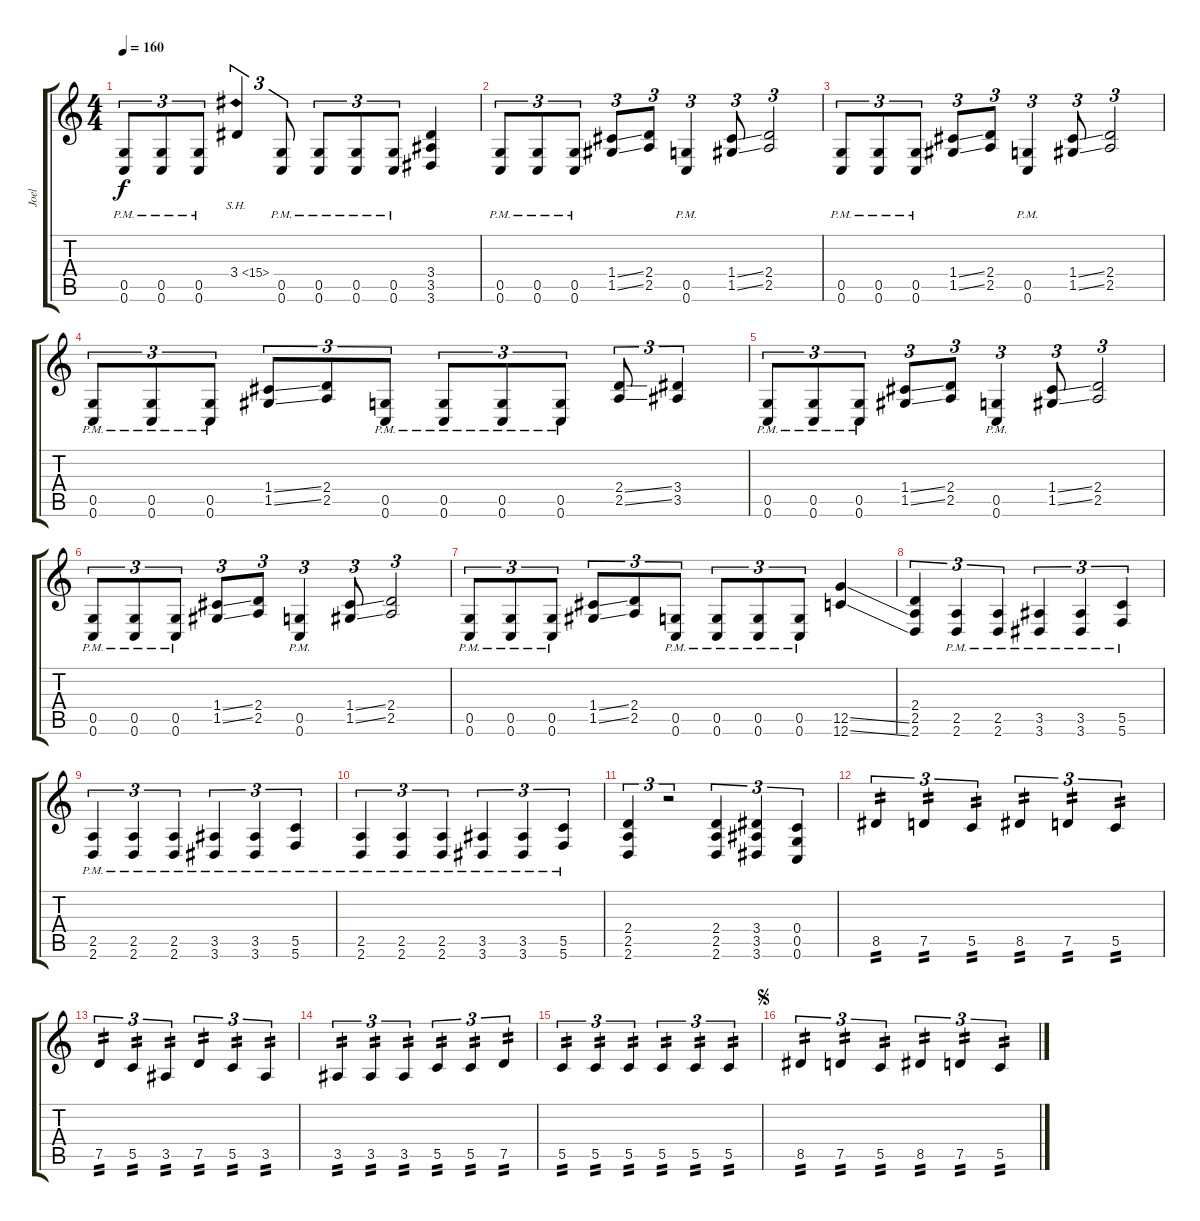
\track ("Joel" "Joel") {instrument distortionguitar}
\staff {score tabs}
\tuning (D4 A3 F3 C3 G2 C2) {hide}
\ts (4 4)
\tempo 160
\clef g2
\ks c
(0.5{pm} 0.6{pm}).8{tu (3 2) dy f} (0.5{pm} 0.6{pm}).8{tu (3 2)} (0.5{pm} 0.6{pm}).8{tu (3 2)} 3.4{sh 12}.4{tu (3 2)} (0.5{pm} 0.6{pm}).8{tu (3 2)} (0.5{pm} 0.6{pm}).8{tu (3 2)} (0.5{pm} 0.6{pm}).8{tu (3 2)} (0.5{pm} 0.6{pm}).8{tu (3 2)} (3.4 3.5 3.6).4 |
(0.5{pm} 0.6{pm}).8{tu (3 2)} (0.5{pm} 0.6{pm}).8{tu (3 2)} (0.5{pm} 0.6{pm}).8{tu (3 2)} (1.4{ss} 1.5{ss}).8{tu (3 2)} (2.4 2.5).8{tu (3 2)} (0.5{pm} 0.6{pm}).4{tu (3 2)} (1.4{ss} 1.5{ss}).8{tu (3 2)} (2.4 2.5).2{tu (3 2)} |
(0.5{pm} 0.6{pm}).8{tu (3 2)} (0.5{pm} 0.6{pm}).8{tu (3 2)} (0.5{pm} 0.6{pm}).8{tu (3 2)} (1.4{ss} 1.5{ss}).8{tu (3 2)} (2.4 2.5).8{tu (3 2)} (0.5{pm} 0.6{pm}).4{tu (3 2)} (1.4{ss} 1.5{ss}).8{tu (3 2)} (2.4 2.5).2{tu (3 2)} |
(0.5{pm} 0.6{pm}).8{tu (3 2)} (0.5{pm} 0.6{pm}).8{tu (3 2)} (0.5{pm} 0.6{pm}).8{tu (3 2)} (1.4{ss} 1.5{ss}).8{tu (3 2)} (2.4 2.5).8{tu (3 2)} (0.5{pm} 0.6{pm}).8{tu (3 2)} (0.5{pm} 0.6{pm}).8{tu (3 2)} (0.5{pm} 0.6{pm}).8{tu (3 2)} (0.5{pm} 0.6{pm}).8{tu (3 2)} (2.4{ss} 2.5{ss}).8{tu (3 2)} (3.4 3.5).4{tu (3 2)} |
(0.5{pm} 0.6{pm}).8{tu (3 2)} (0.5{pm} 0.6{pm}).8{tu (3 2)} (0.5{pm} 0.6{pm}).8{tu (3 2)} (1.4{ss} 1.5{ss}).8{tu (3 2)} (2.4 2.5).8{tu (3 2)} (0.5{pm} 0.6{pm}).4{tu (3 2)} (1.4{ss} 1.5{ss}).8{tu (3 2)} (2.4 2.5).2{tu (3 2)} |
(0.5{pm} 0.6{pm}).8{tu (3 2)} (0.5{pm} 0.6{pm}).8{tu (3 2)} (0.5{pm} 0.6{pm}).8{tu (3 2)} (1.4{ss} 1.5{ss}).8{tu (3 2)} (2.4 2.5).8{tu (3 2)} (0.5{pm} 0.6{pm}).4{tu (3 2)} (1.4{ss} 1.5{ss}).8{tu (3 2)} (2.4 2.5).2{tu (3 2)} |
(0.5{pm} 0.6{pm}).8{tu (3 2)} (0.5{pm} 0.6{pm}).8{tu (3 2)} (0.5{pm} 0.6{pm}).8{tu (3 2)} (1.4{ss} 1.5{ss}).8{tu (3 2)} (2.4 2.5).8{tu (3 2)} (0.5{pm} 0.6{pm}).8{tu (3 2)} (0.5{pm} 0.6{pm}).8{tu (3 2)} (0.5{pm} 0.6{pm}).8{tu (3 2)} (0.5{pm} 0.6{pm}).8{tu (3 2)} (12.5{ss} 12.6{ss}).4 |
(2.4 2.5 2.6).4{tu (3 2)} (2.5{pm} 2.6{pm}).4{tu (3 2)} (2.5{pm} 2.6{pm}).4{tu (3 2)} (3.5{pm} 3.6{pm}).4{tu (3 2)} (3.5{pm} 3.6{pm}).4{tu (3 2)} (5.5{pm} 5.6{pm}).4{tu (3 2)} |
(2.5{pm} 2.6{pm}).4{tu (3 2)} (2.5{pm} 2.6{pm}).4{tu (3 2)} (2.5{pm} 2.6{pm}).4{tu (3 2)} (3.5{pm} 3.6{pm}).4{tu (3 2)} (3.5{pm} 3.6{pm}).4{tu (3 2)} (5.5{pm} 5.6{pm}).4{tu (3 2)} |
(2.5{pm} 2.6{pm}).4{tu (3 2)} (2.5{pm} 2.6{pm}).4{tu (3 2)} (2.5{pm} 2.6{pm}).4{tu (3 2)} (3.5{pm} 3.6{pm}).4{tu (3 2)} (3.5{pm} 3.6{pm}).4{tu (3 2)} (5.5{pm} 5.6{pm}).4{tu (3 2)} |
(2.4 2.5 2.6).4{tu (3 2)} r.2{tu (3 2)} (2.4 2.5 2.6).4{tu (3 2)} (3.4 3.5 3.6).4{tu (3 2)} (0.4 0.5 0.6).4{tu (3 2)} |
8.5.4{tu (3 2) tp 2} 7.5.4{tu (3 2) tp 2} 5.5.4{tu (3 2) tp 2} 8.5.4{tu (3 2) tp 2} 7.5.4{tu (3 2) tp 2} 5.5.4{tu (3 2) tp 2} |
7.5.4{tu (3 2) tp 2} 5.5.4{tu (3 2) tp 2} 3.5.4{tu (3 2) tp 2} 7.5.4{tu (3 2) tp 2} 5.5.4{tu (3 2) tp 2} 3.5.4{tu (3 2) tp 2} |
3.5.4{tu (3 2) tp 2} 3.5.4{tu (3 2) tp 2} 3.5.4{tu (3 2) tp 2} 5.5.4{tu (3 2) tp 2} 5.5.4{tu (3 2) tp 2} 7.5.4{tu (3 2) tp 2} |
5.5.4{tu (3 2) tp 2} 5.5.4{tu (3 2) tp 2} 5.5.4{tu (3 2) tp 2} 5.5.4{tu (3 2) tp 2} 5.5.4{tu (3 2) tp 2} 5.5.4{tu (3 2) tp 2} |
\jump segno
8.5.4{tu (3 2) tp 2} 7.5.4{tu (3 2) tp 2} 5.5.4{tu (3 2) tp 2} 8.5.4{tu (3 2) tp 2} 7.5.4{tu (3 2) tp 2} 5.5.4{tu (3 2) tp 2}
